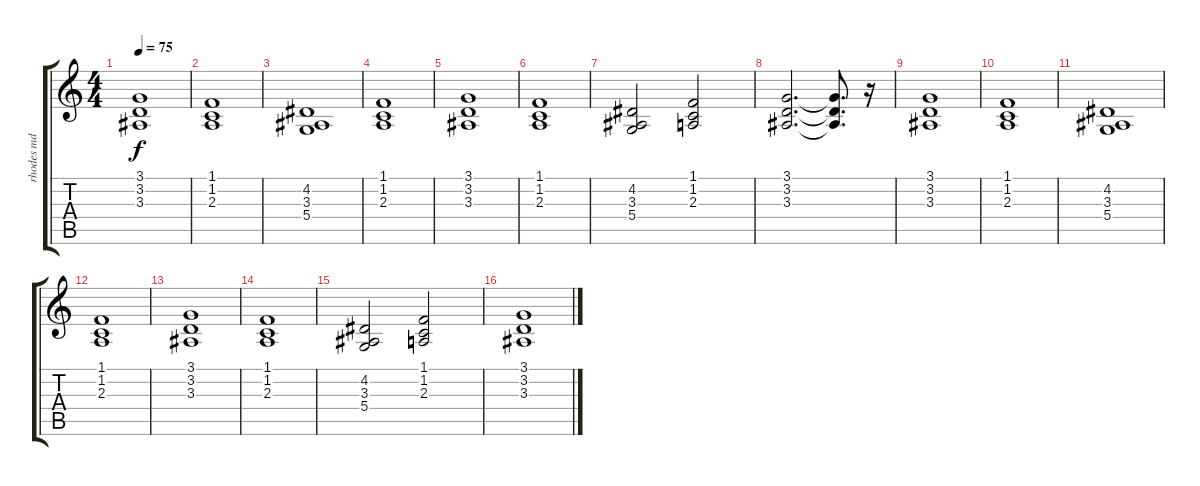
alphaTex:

\track ("rhodes md" "rhodes md") {instrument electricpiano1}
\staff {score tabs}
\tuning (E4 B3 G3 D3 A2 E2) {hide}
\ts (4 4)
\tempo 75
\clef g2
\ks c
(3.1 3.2 3.3).1{dy f instrument electricpiano1} |
(1.1 1.2 2.3).1 |
(4.2 3.3 5.4).1 |
(1.1 1.2 2.3).1 |
(3.1 3.2 3.3).1 |
(1.1 1.2 2.3).1 |
(4.2 3.3 5.4).2 (1.1 1.2 2.3).2 |
(3.1 3.2 3.3).2{d} (3.1{t} 3.2{t} 3.3{t}).8{d} r.16 |
(3.1 3.2 3.3).1 |
(1.1 1.2 2.3).1 |
(4.2 3.3 5.4).1 |
(1.1 1.2 2.3).1 |
(3.1 3.2 3.3).1 |
(1.1 1.2 2.3).1 |
(4.2 3.3 5.4).2 (1.1 1.2 2.3).2 |
(3.1 3.2 3.3).1
